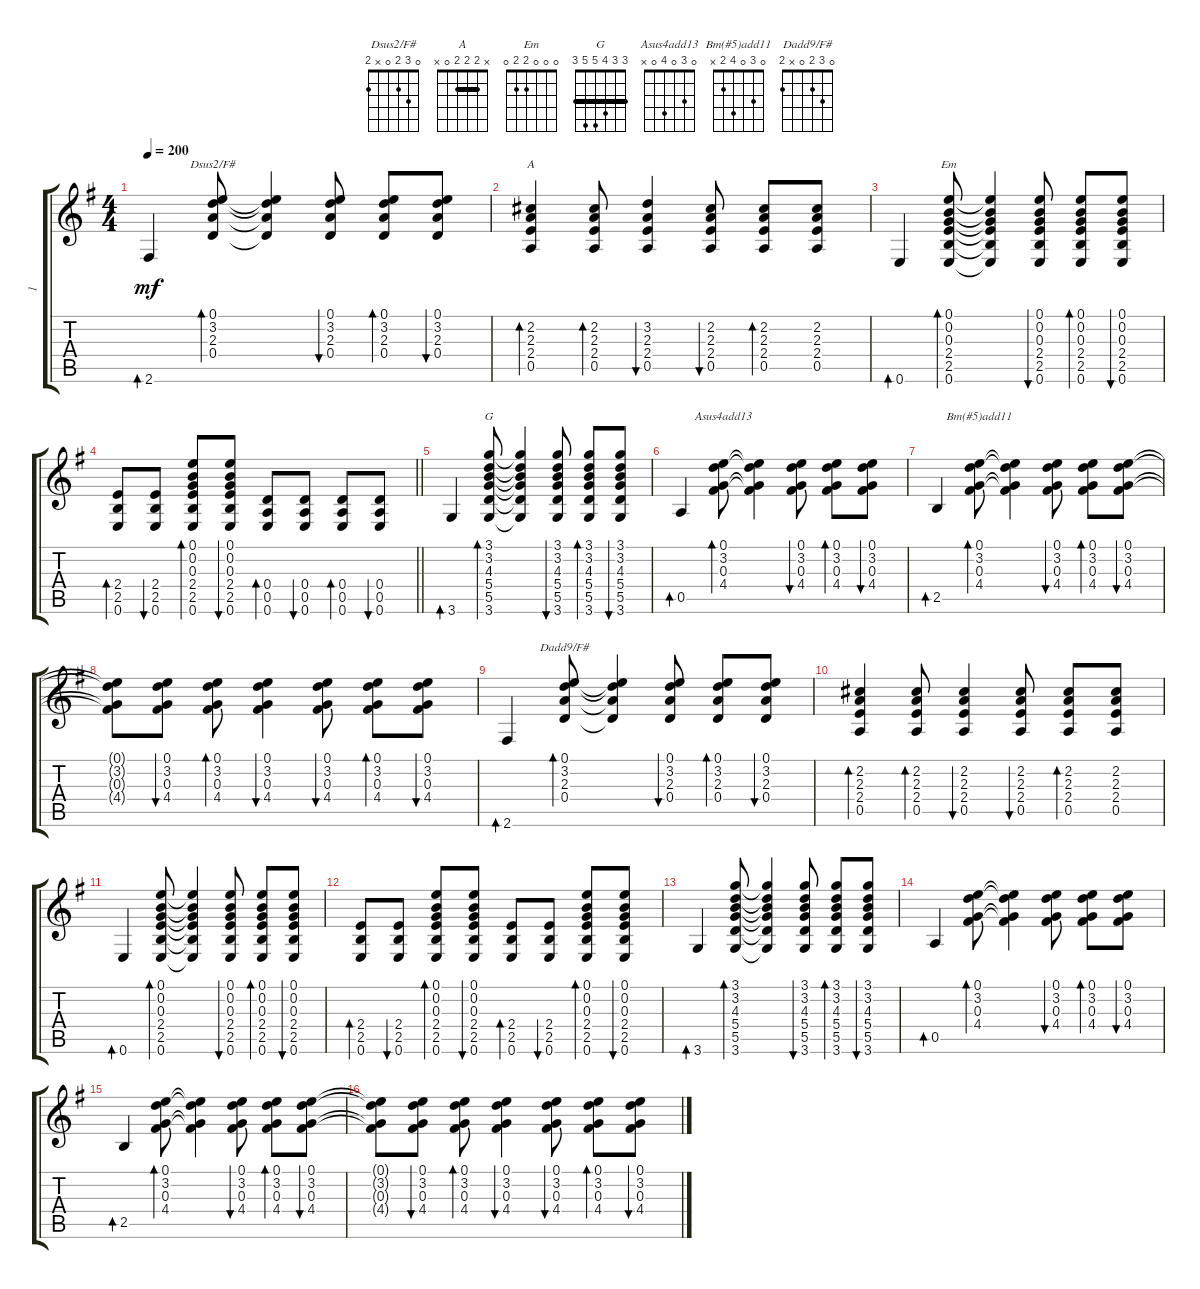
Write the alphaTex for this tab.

\track ("1" "1") {instrument acousticguitarsteel}
\staff {score tabs}
\tuning (E4 B3 G3 D3 A2 E2) {hide}
\chord ("Dsus2/F#" 0 3 2 0 x 2)
\chord ("A" x 2 2 2 0 x) {barre 2}
\chord ("Em" 0 0 0 2 2 0)
\chord ("G" 3 3 4 5 5 3) {barre 3}
\chord ("Asus4add13" 0 3 0 4 0 x)
\chord ("Bm(#5)add11" 0 3 0 4 2 x)
\chord ("Dadd9/F#" 0 3 2 0 x 2)
\ts (4 4)
\tempo 200
\clef g2
\ks g
2.6.4{bd 30 dy mf} (0.1 3.2 2.3 0.4).8{bd 30 ch "Dsus2/F#"} (0.1{t} 3.2{t} 2.3{t} 0.4{t}).4 (0.1 3.2 2.3 0.4).8{bu 30} (0.1 3.2 2.3 0.4).8{bd 30} (0.1 3.2 2.3 0.4).8{bu 30} |
(2.2 2.3 2.4 0.5).4{bd 30 ch "A"} (2.2 2.3 2.4 0.5).8{bd 30} (3.2 2.3 2.4 0.5).4{bu 30} (2.2 2.3 2.4 0.5).8{bu 30} (2.2 2.3 2.4 0.5).8{bd 30} (2.2 2.3 2.4 0.5).8 |
0.6.4{bd 30} (0.1 0.2 0.3 2.4 2.5 0.6).8{bd 30 ch "Em"} (0.1{t} 0.2{t} 0.3{t} 2.4{t} 2.5{t} 0.6{t}).4 (0.1 0.2 0.3 2.4 2.5 0.6).8{bu 30} (0.1 0.2 0.3 2.4 2.5 0.6).8{bd 30} (0.1 0.2 0.3 2.4 2.5 0.6).8{bu 30} |
\barLineRight lightlight
(2.4 2.5 0.6).8{bd 30} (2.4 2.5 0.6).8{bu 30} (0.1 0.2 0.3 2.4 2.5 0.6).8{bd 30} (0.1 0.2 0.3 2.4 2.5 0.6).8{bu 30} (0.4 0.5 0.6).8{bd 30} (0.4 0.5 0.6).8{bu 30} (0.4 0.5 0.6).8{bd 30} (0.4 0.5 0.6).8{bu 30} |
3.6.4{bd 30} (3.1 3.2 4.3 5.4 5.5 3.6).8{bd 30 ch "G"} (3.1{t} 3.2{t} 4.3{t} 5.4{t} 5.5{t} 3.6{t}).4 (3.1 3.2 4.3 5.4 5.5 3.6).8{bu 30} (3.1 3.2 4.3 5.4 5.5 3.6).8{bd 30} (3.1 3.2 4.3 5.4 5.5 3.6).8{bu 30} |
0.5.4{bd 30} (0.1 3.2 0.3 4.4).8{bd 30 ch "Asus4add13"} (0.1{t} 3.2{t} 0.3{t} 4.4{t}).4 (0.1 3.2 0.3 4.4).8{bu 30} (0.1 3.2 0.3 4.4).8{bd 30} (0.1 3.2 0.3 4.4).8{bu 30} |
2.5.4{bd 30} (0.1 3.2 0.3 4.4).8{bd 30 ch "Bm(#5)add11"} (0.1{t} 3.2{t} 0.3{t} 4.4{t}).4 (0.1 3.2 0.3 4.4).8{bu 30} (0.1 3.2 0.3 4.4).8{bd 30} (0.1 3.2 0.3 4.4).8{bu 30} |
(0.1{t} 3.2{t} 0.3{t} 4.4{t}).8 (0.1 3.2 0.3 4.4).8{bu 30} (0.1 3.2 0.3 4.4).8{bd 30} (0.1 3.2 0.3 4.4).4{bu 30} (0.1 3.2 0.3 4.4).8{bu 30} (0.1 3.2 0.3 4.4).8{bd 30} (0.1 3.2 0.3 4.4).8{bu 30} |
2.6.4{bd 30} (0.1 3.2 2.3 0.4).8{bd 30 ch "Dadd9/F#"} (0.1{t} 3.2{t} 2.3{t} 0.4{t}).4 (0.1 3.2 2.3 0.4).8{bu 30} (0.1 3.2 2.3 0.4).8{bd 30} (0.1 3.2 2.3 0.4).8{bu 30} |
(2.2 2.3 2.4 0.5).4{bd 30} (2.2 2.3 2.4 0.5).8{bd 30} (2.2 2.3 2.4 0.5).4{bu 30} (2.2 2.3 2.4 0.5).8{bu 30} (2.2 2.3 2.4 0.5).8{bd 30} (2.2 2.3 2.4 0.5).8 |
0.6.4{bd 30} (0.1 0.2 0.3 2.4 2.5 0.6).8{bd 30} (0.1{t} 0.2{t} 0.3{t} 2.4{t} 2.5{t} 0.6{t}).4 (0.1 0.2 0.3 2.4 2.5 0.6).8{bu 30} (0.1 0.2 0.3 2.4 2.5 0.6).8{bd 30} (0.1 0.2 0.3 2.4 2.5 0.6).8{bu 30} |
(2.4 2.5 0.6).8{bd 30} (2.4 2.5 0.6).8{bu 30} (0.1 0.2 0.3 2.4 2.5 0.6).8{bd 30} (0.1 0.2 0.3 2.4 2.5 0.6).8{bu 30} (2.4 2.5 0.6).8{bd 30} (2.4 2.5 0.6).8{bu 30} (0.1 0.2 0.3 2.4 2.5 0.6).8{bd 30} (0.1 0.2 0.3 2.4 2.5 0.6).8{bu 30} |
3.6.4{bd 30} (3.1 3.2 4.3 5.4 5.5 3.6).8{bd 30} (3.1{t} 3.2{t} 4.3{t} 5.4{t} 5.5{t} 3.6{t}).4 (3.1 3.2 4.3 5.4 5.5 3.6).8{bu 30} (3.1 3.2 4.3 5.4 5.5 3.6).8{bd 30} (3.1 3.2 4.3 5.4 5.5 3.6).8{bu 30} |
0.5.4{bd 30} (0.1 3.2 0.3 4.4).8{bd 30} (0.1{t} 3.2{t} 0.3{t} 4.4{t}).4 (0.1 3.2 0.3 4.4).8{bu 30} (0.1 3.2 0.3 4.4).8{bd 30} (0.1 3.2 0.3 4.4).8{bu 30} |
2.5.4{bd 30} (0.1 3.2 0.3 4.4).8{bd 30} (0.1{t} 3.2{t} 0.3{t} 4.4{t}).4 (0.1 3.2 0.3 4.4).8{bu 30} (0.1 3.2 0.3 4.4).8{bd 30} (0.1 3.2 0.3 4.4).8{bu 30} |
(0.1{t} 3.2{t} 0.3{t} 4.4{t}).8 (0.1 3.2 0.3 4.4).8{bu 30} (0.1 3.2 0.3 4.4).8{bd 30} (0.1 3.2 0.3 4.4).4{bu 30} (0.1 3.2 0.3 4.4).8{bu 30} (0.1 3.2 0.3 4.4).8{bd 30} (0.1 3.2 0.3 4.4).8{bu 30}
